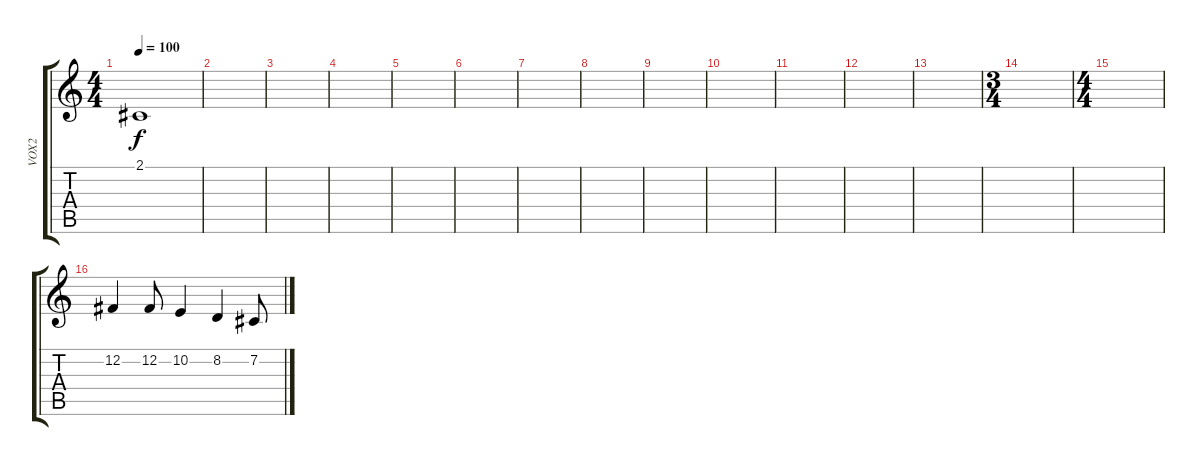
\track ("VOX2" "VOX2") {instrument violin}
\staff {score tabs}
\tuning (B3 Gb3 D3 A2 E2 B1) {hide}
\ts (4 4)
\tempo 100
\clef g2
\ks c
2.1{t}.1{dy f} |
|
|
|
|
|
|
|
|
|
|
|
|
\ts (3 4)
|
\ts (4 4)
|
12.2.4 12.2.8 10.2.4 8.2.4 7.2.8
